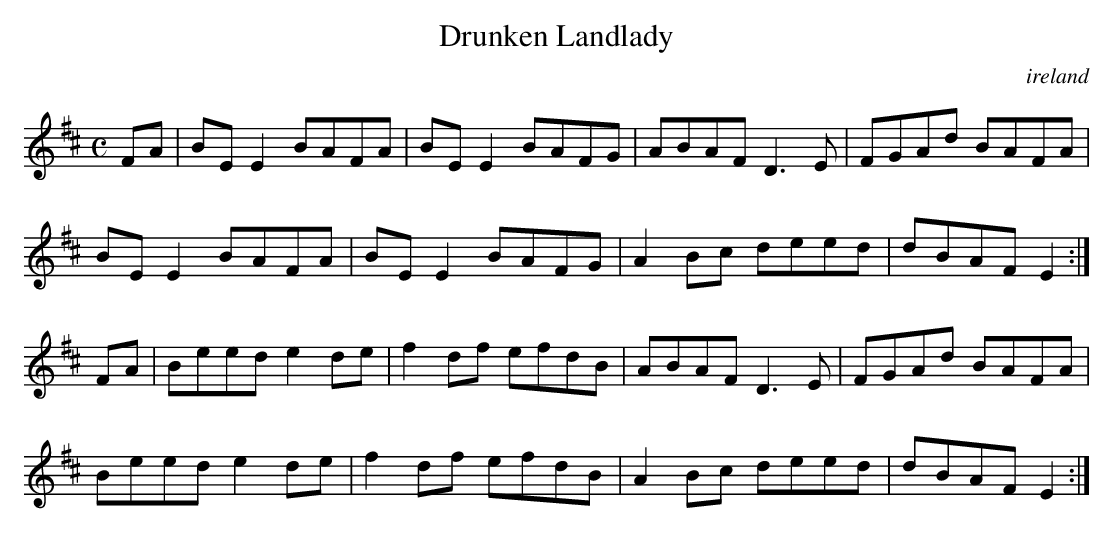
X:1
T:Drunken Landlady
O:ireland
M:C
L:1/8
K:E Dorian
FA|BEE2 BAFA|BEE2 BAFG|ABAF D3E|FGAd BAFA|!
BEE2 BAFA|BEE2 BAFG|A2Bc deed|dBAF E2:|!
FA|Beed e2de|f2df efdB|ABAF D3E|FGAd BAFA|!
Beed e2de|f2df efdB|A2Bc deed|dBAF E2:|!
